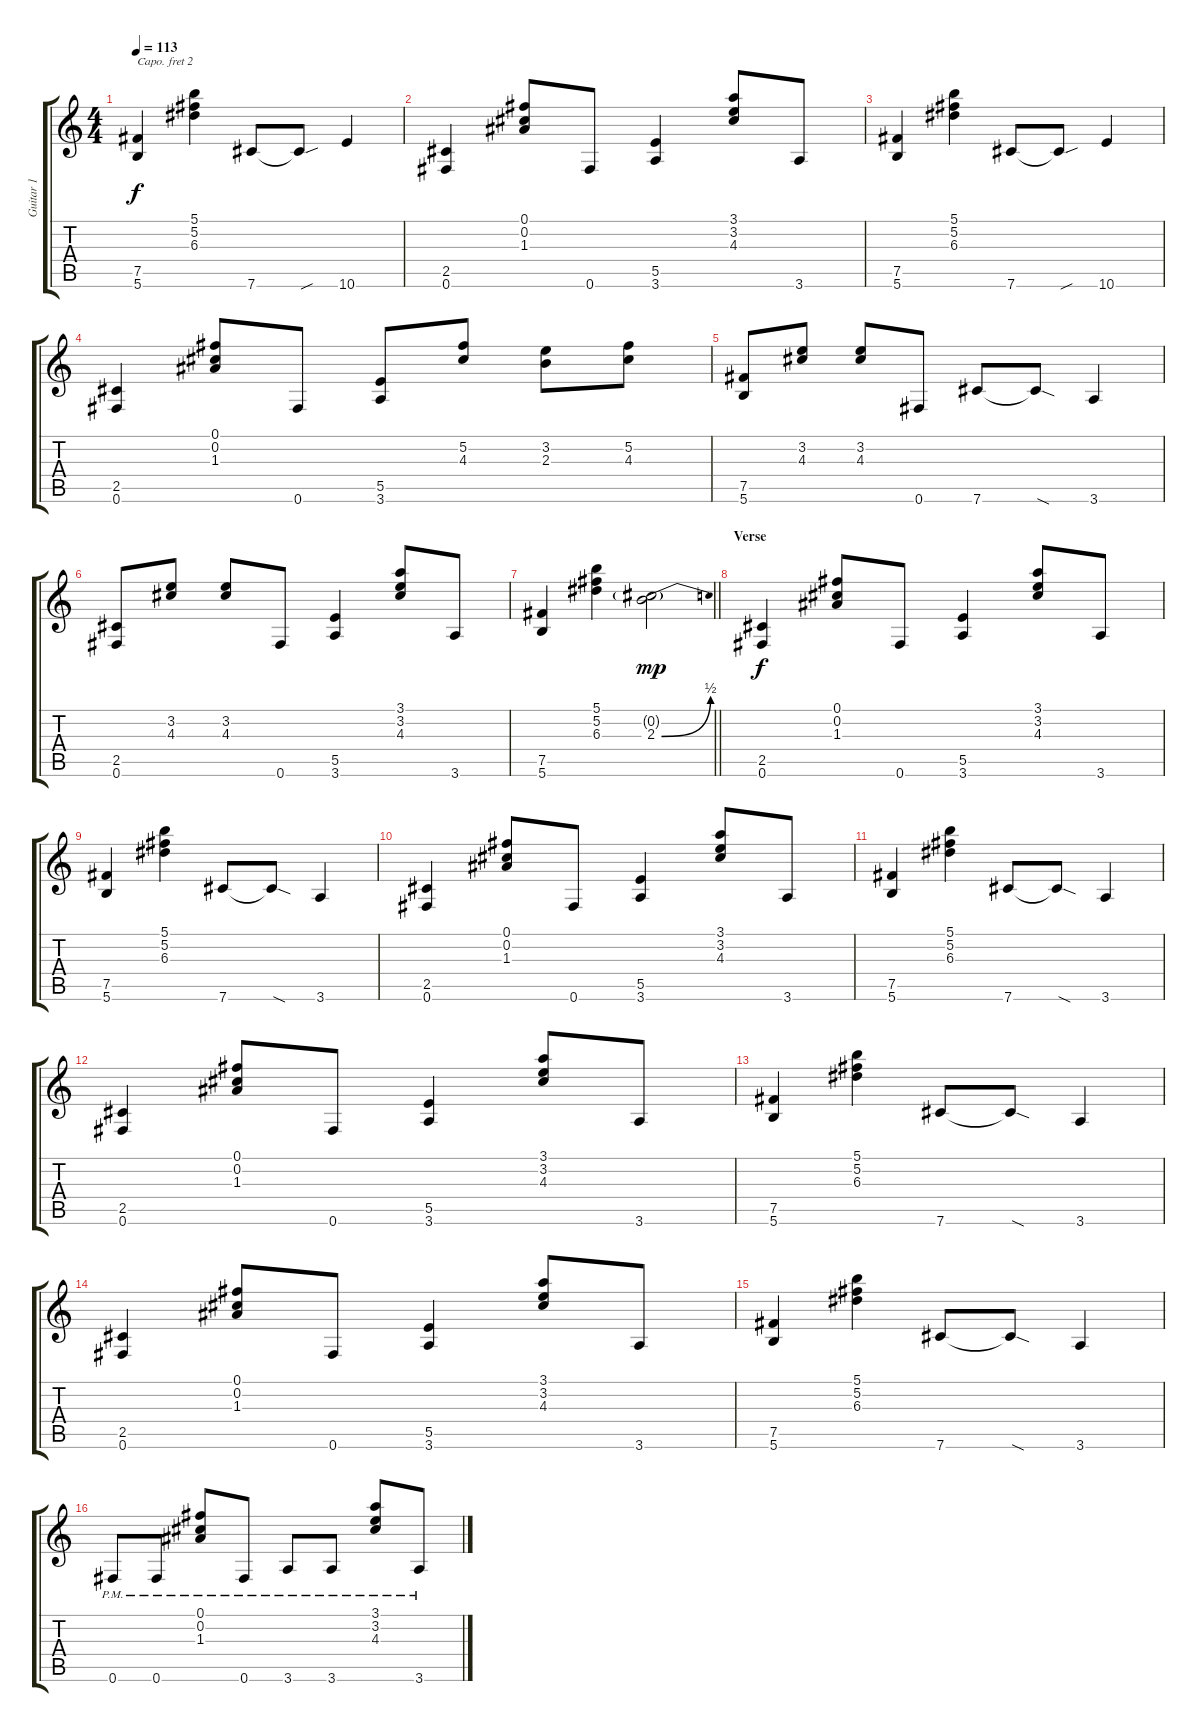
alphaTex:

\track ("Guitar 1" "Guitar 1") {instrument overdrivenguitar}
\staff {score tabs}
\capo 2
\tuning (E4 B3 G3 D3 A2 E2) {hide}
\ts (4 4)
\tempo 113
\clef g2
\ks c
(7.5 5.6).4{dy f} (5.1 5.2 6.3).4 7.6.8 7.6{sou t}.8 10.6.4 |
(2.5 0.6).4 (0.1 0.2 1.3).8 0.6.8 (5.5 3.6).4 (3.1 3.2 4.3).8 3.6.8 |
(7.5 5.6).4 (5.1 5.2 6.3).4 7.6.8 7.6{sou t}.8 10.6.4 |
(2.5 0.6).4 (0.1 0.2 1.3).8 0.6.8 (5.5 3.6).8 (5.2 4.3).8 (3.2 2.3).8 (5.2 4.3).8 |
(7.5 5.6).8 (3.2 4.3).8 (3.2 4.3).8 0.6.8 7.6.8 7.6{sod t}.8 3.6.4 |
(2.5 0.6).8 (3.2 4.3).8 (3.2 4.3).8 0.6.8 (5.5 3.6).4 (3.1 3.2 4.3).8 3.6.8 |
\barLineRight lightlight
(7.5 5.6).4 (5.1 5.2 6.3).4 (0.2{g} 2.3{be (bend 0 0 60 2)}).2{dy mp} |
\section ("" "Verse")
(2.5 0.6).4{dy f} (0.1 0.2 1.3).8 0.6.8 (5.5 3.6).4 (3.1 3.2 4.3).8 3.6.8 |
(7.5 5.6).4 (5.1 5.2 6.3).4 7.6.8 7.6{sod t}.8 3.6.4 |
(2.5 0.6).4 (0.1 0.2 1.3).8 0.6.8 (5.5 3.6).4 (3.1 3.2 4.3).8 3.6.8 |
(7.5 5.6).4 (5.1 5.2 6.3).4 7.6.8 7.6{sod t}.8 3.6.4 |
(2.5 0.6).4 (0.1 0.2 1.3).8 0.6.8 (5.5 3.6).4 (3.1 3.2 4.3).8 3.6.8 |
(7.5 5.6).4 (5.1 5.2 6.3).4 7.6.8 7.6{sod t}.8 3.6.4 |
(2.5 0.6).4 (0.1 0.2 1.3).8 0.6.8 (5.5 3.6).4 (3.1 3.2 4.3).8 3.6.8 |
(7.5 5.6).4 (5.1 5.2 6.3).4 7.6.8 7.6{sod t}.8 3.6.4 |
0.6{pm}.8 0.6{pm}.8 (0.1{pm} 0.2{pm} 1.3{pm}).8 0.6{pm}.8 3.6{pm}.8 3.6{pm}.8 (3.1{pm} 3.2{pm} 4.3{pm}).8 3.6{pm}.8
